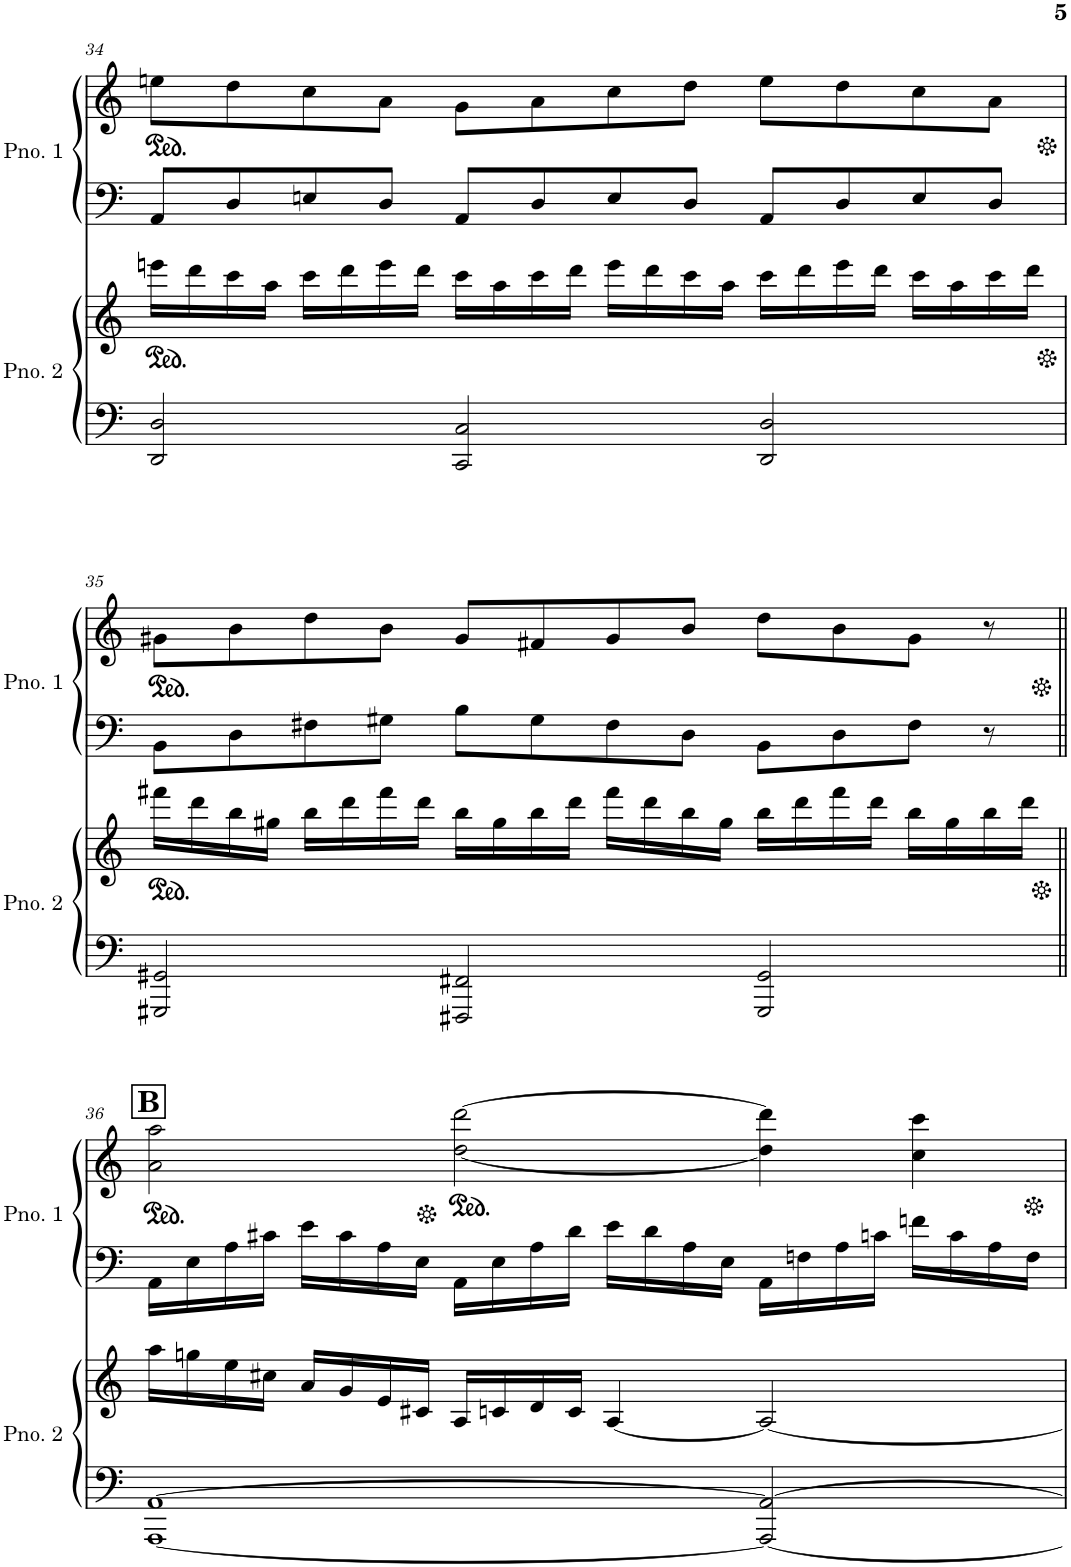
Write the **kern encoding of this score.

**kern	**kern	**kern	**kern
*part2	*part2	*part1	*part1
*staff4	*staff3	*staff2	*staff1
*I"Piano 2	*	*I"Piano 1	*
*I'Pno. 2	*	*I'Pno. 1	*
!!LO:PB:g=z
*clefF4	*clefG2	*clefF4	*clefG2
*k[]	*k[]	*k[]	*k[]
*M3/2	*M3/2	*M3/2	*M3/2
*	*ped	*	*
*	*	*	*ped
=34	=34	=34	=34
2DD/ 2D/	16eeen\LL	8AA/L	8een\L
.	16ddd\	.	.
.	16ccc\	8D/	8dd\
.	16aa\JJ	.	.
.	16ccc\LL	8En/	8cc\
.	16ddd\	.	.
.	16eee\	8D/J	8a\J
.	16ddd\JJ	.	.
2CC/ 2C/	16ccc\LL	8AA/L	8g\L
.	16aa\	.	.
.	16ccc\	8D/	8a\
.	16ddd\JJ	.	.
.	16eee\LL	8E/	8cc\
.	16ddd\	.	.
.	16ccc\	8D/J	8dd\J
.	16aa\JJ	.	.
2DD/ 2D/	16ccc\LL	8AA/L	8ee\L
.	16ddd\	.	.
.	16eee\	8D/	8dd\
.	16ddd\JJ	.	.
.	16ccc\LL	8E/	8cc\
.	16aa\	.	.
.	16ccc\	8D/J	8a\J
.	16ddd\JJ	.	.
!!LO:LB:g=z
=35	=35	=35	=35
*	*Xped	*	*
*	*ped	*	*
*	*	*	*Xped
*	*	*	*ped
2GGG#X/ 2GG#X/	16fff#X\LL	8BB\L	8g#X\L
.	16ddd\	.	.
.	16bb\	8D\	8b\
.	16gg#X\JJ	.	.
.	16bb\LL	8F#X\	8dd\
.	16ddd\	.	.
.	16fff#\	8G#X\J	8b\J
.	16ddd\JJ	.	.
2FFF#X/ 2FF#X/	16bb\LL	8B\L	8g#/L
.	16gg#\	.	.
.	16bb\	8G#\	8f#X/
.	16ddd\JJ	.	.
.	16fff#\LL	8F#\	8g#/
.	16ddd\	.	.
.	16bb\	8D\J	8b/J
.	16gg#\JJ	.	.
2GGG#/ 2GG#/	16bb\LL	8BB\L	8dd\L
.	16ddd\	.	.
.	16fff#\	8D\	8b\
.	16ddd\JJ	.	.
.	16bb\LL	8F#\J	8g#\J
.	16gg#\	.	.
.	16bb\	8r	8r
.	16ddd\JJ	.	.
!!LO:LB:g=z
!!LO:REH:place=s1:a:B:cj:fs=14:t=B
=36||	=36||	=36||	=36||
*	*Xped	*	*
*	*	*	*Xped
*	*	*	*ped
[1AAA [1AA	16aa\LL	16AA\LL	2a\ 2aa\
.	16ggn\	16E\	.
.	16ee\	16A\	.
.	16cc#X\JJ	16c#X\JJ	.
.	16a/LL	16e\LL	.
.	16g/	16c#\	.
.	16e/	16A\	.
.	16c#X/JJ	16E\JJ	.
*	*	*	*Xped
*	*	*	*ped
.	16A/LL	16AA\LL	[2dd\ [2ddd\
.	16cn/	16E\	.
.	16d/	16A\	.
.	16c/JJ	16d\JJ	.
.	[4A/	16e\LL	.
.	.	16d\	.
.	.	16A\	.
.	.	16E\JJ	.
2AAA/_ 2AA/_	2A/_	16AA\LL	4dd\] 4ddd\]
.	.	16Fn\	.
.	.	16A\	.
.	.	16cn\JJ	.
.	.	16fn\LL	4cc\ 4ccc\
.	.	16c\	.
.	.	16A\	.
.	.	16F\JJ	.
*	*	*	*Xped
=	=	=	=
*-	*-	*-	*-
